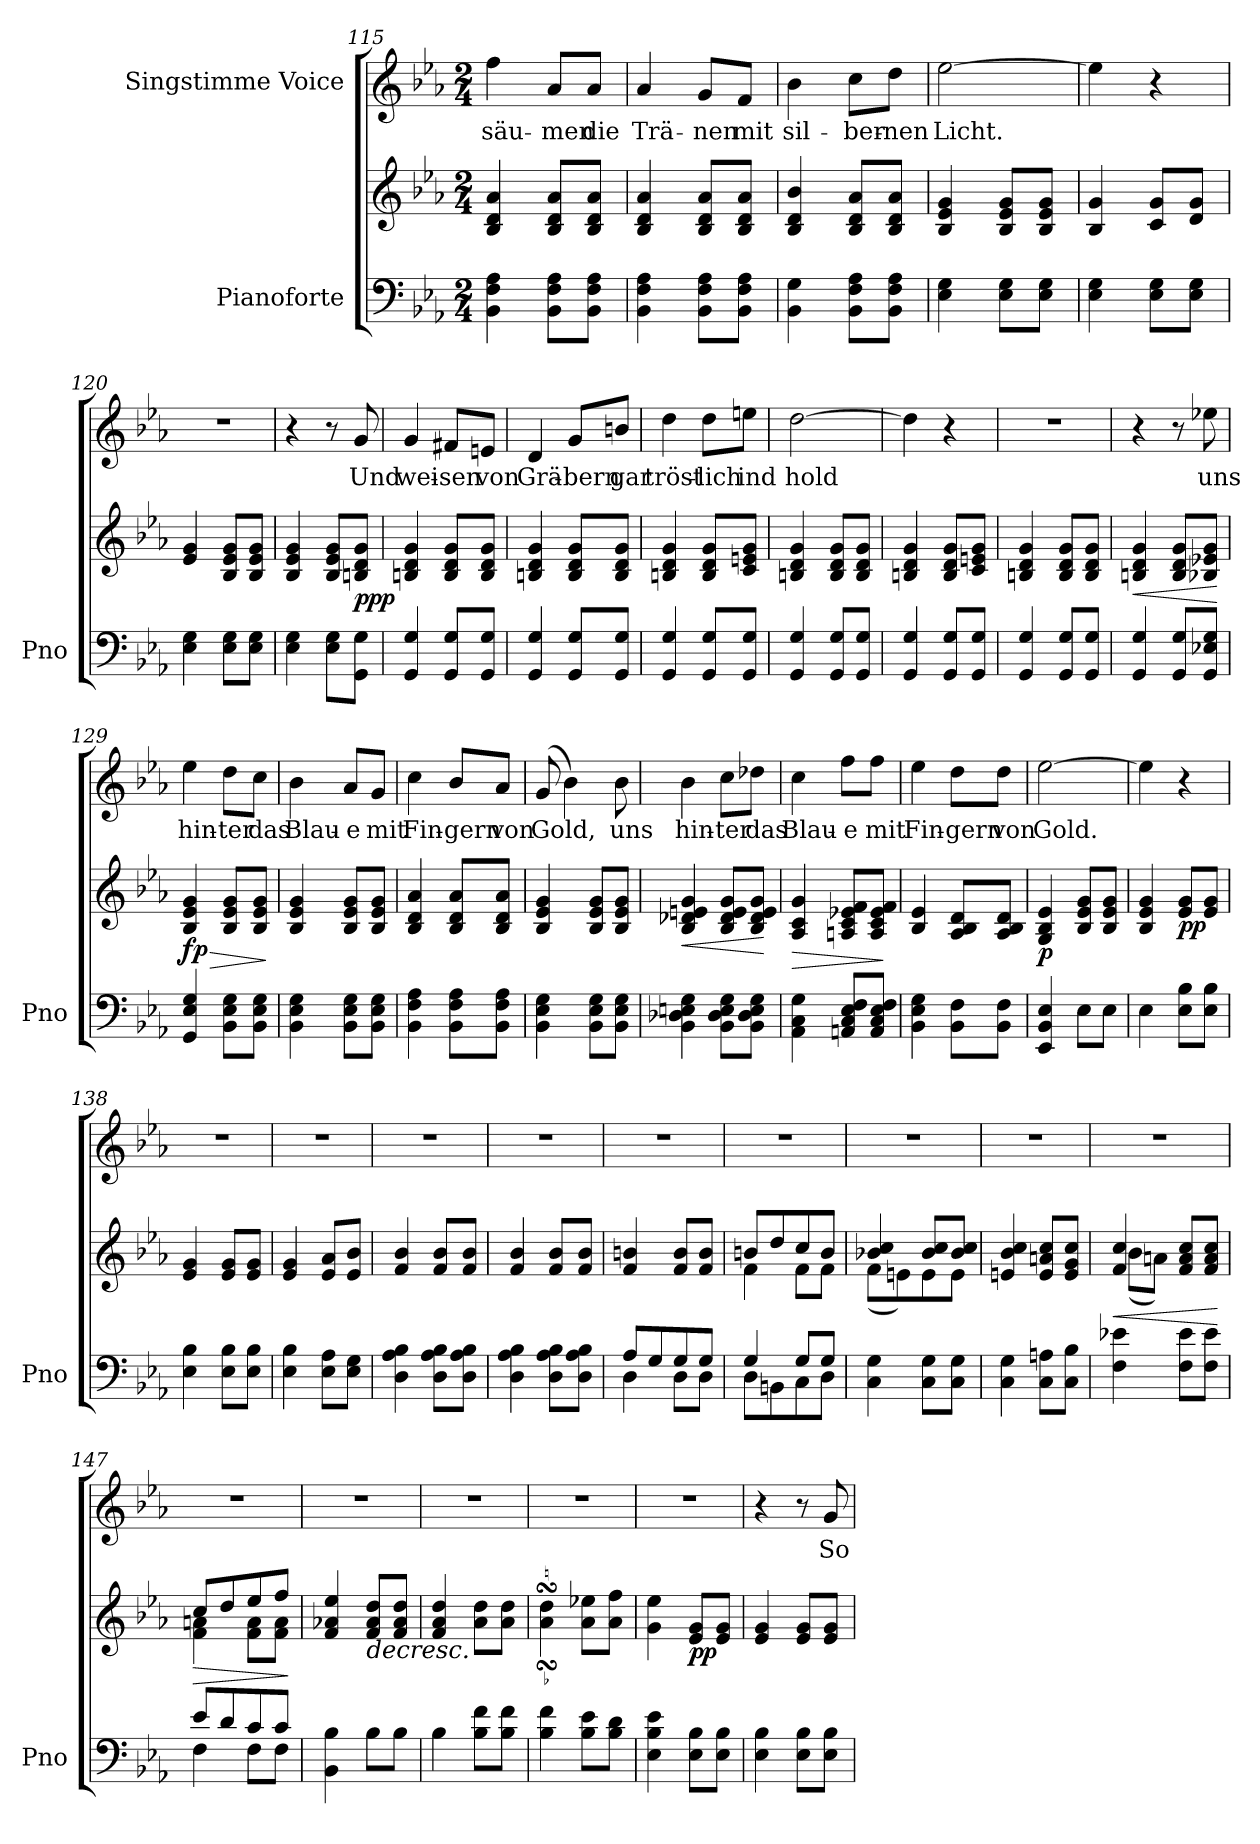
**kern	**kern	**dynam	**kern	**text
*part2	*part2	*part2	*part1	*part1
*staff3	*staff2	*staff2/3	*staff1	*staff1
*I"Pianoforte	*	*	*I"Singstimme                       Voice	*
*I'Pno	*	*	*	*
*clefF4	*clefG2	*	*clefG2	*
*k[b-e-a-]	*k[b-e-a-]	*	*k[b-e-a-]	*
*M2/4	*M2/4	*	*M2/4	*
=115	=115	=115	=115	=115
!	!	!	!	!LO:LY:b
4BB-\ 4F\ 4A-\	4B-/ 4d/ 4a-/	.	4ff\	säu-
!	!	!	!	!LO:LY:b
8BB-\ 8F\ 8A-\L	8B-/ 8d/ 8a-/L	.	8a-/L	-men
!	!	!	!	!LO:LY:b
8BB-\ 8F\ 8A-\J	8B-/ 8d/ 8a-/J	.	8a-/J	die
!!LO:LB:g=z
=116	=116	=116	=116	=116
!	!	!	!	!LO:LY:b
4BB-\ 4F\ 4A-\	4B-/ 4d/ 4a-/	.	4a-/	Trä-
!	!	!	!	!LO:LY:b
8BB-\ 8F\ 8A-\L	8B-/ 8d/ 8a-/L	.	8g/L	-nen
!	!	!	!	!LO:LY:b
8BB-\ 8F\ 8A-\J	8B-/ 8d/ 8a-/J	.	8f/J	mit
=117	=117	=117	=117	=117
!	!	!	!	!LO:LY:b
4BB-\ 4G\	4B-/ 4d/ 4b-/	.	4b-\	sil-
!	!	!	!	!LO:LY:b
8BB-\ 8F\ 8A-\L	8B-/ 8d/ 8a-/L	.	8cc\L	-ber-
!	!	!	!	!LO:LY:b
8BB-\ 8F\ 8A-\J	8B-/ 8d/ 8a-/J	.	8dd\J	-nen
=118	=118	=118	=118	=118
!	!	!	!	!LO:LY:b
4E-\ 4G\	4B-/ 4e-/ 4g/	.	[2ee-\	Licht.
8E-\ 8G\L	8B-/ 8e-/ 8g/L	.	.	.
8E-\ 8G\J	8B-/ 8e-/ 8g/J	.	.	.
=119	=119	=119	=119	=119
4E-\ 4G\	4B-/ 4g/	.	4ee-\]	.
8E-\ 8G\L	8c/ 8g/L	.	4r	.
8E-\ 8G\J	8d/ 8g/J	.	.	.
=120	=120	=120	=120	=120
4E-\ 4G\	4e-/ 4g/	.	2r	.
8E-\ 8G\L	8B-/ 8e-/ 8g/L	.	.	.
8E-\ 8G\J	8B-/ 8e-/ 8g/J	.	.	.
=121	=121	=121	=121	=121
4E-\ 4G\	4B-/ 4e-/ 4g/	.	4r	.
8E-\ 8G\L	8B-/ 8e-/ 8g/L	.	8r	.
!	!	!LO:DY:b	!	!LO:LY:b
8GG\ 8G\J	8Bn/ 8d/ 8g/J	ppp	8g/	Und
=122	=122	=122	=122	=122
!	!	!	!	!LO:LY:b
4GG/ 4G/	4Bn/ 4d/ 4g/	.	4g/	wei-
!	!	!	!	!LO:LY:b
8GG/ 8G/L	8B/ 8d/ 8g/L	.	8f#X/L	-sen
!	!	!	!	!LO:LY:b
8GG/ 8G/J	8B/ 8d/ 8g/J	.	8en/J	von
=123	=123	=123	=123	=123
!	!	!	!	!LO:LY:b
4GG/ 4G/	4Bn/ 4d/ 4g/	.	4d/	Grä-
!	!	!	!	!LO:LY:b
8GG/ 8G/L	8B/ 8d/ 8g/L	.	8g/L	-bern
!	!	!	!	!LO:LY:b
8GG/ 8G/J	8B/ 8d/ 8g/J	.	8bn/J	gar
!!LO:LB:g=z
=124	=124	=124	=124	=124
!	!	!	!	!LO:LY:b
4GG/ 4G/	4Bn/ 4d/ 4g/	.	4dd\	tröst-
!	!	!	!	!LO:LY:b
8GG/ 8G/L	8B/ 8d/ 8g/L	.	8dd\L	-lich
!	!	!	!	!LO:LY:b
8GG/ 8G/J	8c/ 8en/ 8g/J	.	8een\J	ind
=125	=125	=125	=125	=125
!	!	!	!	!LO:LY:b
4GG/ 4G/	4Bn/ 4d/ 4g/	.	[2dd\	hold
8GG/ 8G/L	8B/ 8d/ 8g/L	.	.	.
8GG/ 8G/J	8B/ 8d/ 8g/J	.	.	.
=126	=126	=126	=126	=126
4GG/ 4G/	4Bn/ 4d/ 4g/	.	4dd\]	.
8GG/ 8G/L	8B/ 8d/ 8g/L	.	4r	.
8GG/ 8G/J	8c/ 8en/ 8g/J	.	.	.
=127	=127	=127	=127	=127
4GG/ 4G/	4Bn/ 4d/ 4g/	.	2r	.
8GG/ 8G/L	8B/ 8d/ 8g/L	.	.	.
8GG/ 8G/J	8B/ 8d/ 8g/J	.	.	.
=128	=128	=128	=128	=128
!	!	!LO:HP:b	!	!
4GG/ 4G/	4Bn/ 4d/ 4g/	<	4r	.
8GG/ 8G/L	8B/ 8d/ 8g/L	.	8r	.
!	!	!	!	!LO:LY:b
8GG/ 8E-X/ 8G/J	8B-X/ 8e-X/ 8g/J	.	8ee-X\	uns
.	.	[	.	.
=129	=129	=129	=129	=129
!	!	!LO:HP:b	!	!LO:LY:b
!	!	!LO:DY:n=1:b	!	!
4GG/ 4E-/ 4G/	4B-/ 4e-/ 4g/	> fp	4ee-\	hin-
!	!	!	!	!LO:LY:b
8BB-\ 8E-\ 8G\L	8B-/ 8e-/ 8g/L	.	8dd\L	-ter
!	!	!	!	!LO:LY:b
8BB-\ 8E-\ 8G\J	8B-/ 8e-/ 8g/J	.	8cc\J	das
.	.	]	.	.
=130	=130	=130	=130	=130
!	!	!	!	!LO:LY:b
4BB-\ 4E-\ 4G\	4B-/ 4e-/ 4g/	.	4b-\	Blau-
!	!	!	!	!LO:LY:b
8BB-\ 8E-\ 8G\L	8B-/ 8e-/ 8g/L	.	8a-/L	-e
!	!	!	!	!LO:LY:b
8BB-\ 8E-\ 8G\J	8B-/ 8e-/ 8g/J	.	8g/J	mit
!!LO:LB:g=z
=131	=131	=131	=131	=131
!	!	!	!	!LO:LY:b
4BB-\ 4F\ 4A-\	4B-/ 4d/ 4a-/	.	4cc\	Fin-
!	!	!	!	!LO:LY:b
8BB-\ 8F\ 8A-\L	8B-/ 8d/ 8a-/L	.	8b-/L	-gern
!	!	!	!	!LO:LY:b
8BB-\ 8F\ 8A-\J	8B-/ 8d/ 8a-/J	.	8a-/J	von
=132	=132	=132	=132	=132
!	!	!	!	!LO:LY:b
4BB-\ 4E-\ 4G\	4B-/ 4e-/ 4g/	.	(>8g/	Gold,
.	.	.	4b-\)	.
8BB-\ 8E-\ 8G\L	8B-/ 8e-/ 8g/L	.	.	.
!	!	!	!	!LO:LY:b
8BB-\ 8E-\ 8G\J	8B-/ 8e-/ 8g/J	.	8b-\	uns
=133	=133	=133	=133	=133
!	!	!LO:HP:b	!	!LO:LY:b
4BB-\ 4D-X\ 4En\ 4G\	4B-/ 4d-X/ 4en/ 4g/	<	4b-\	hin-
!	!	!	!	!LO:LY:b
8BB-\ 8D-\ 8E\ 8G\L	8B-/ 8d-/ 8e/ 8g/L	.	8cc\L	-ter
!	!	!	!	!LO:LY:b
8BB-\ 8D-\ 8E\ 8G\J	8B-/ 8d-/ 8e/ 8g/J	.	8dd-X\J	das
.	.	[	.	.
=134	=134	=134	=134	=134
!	!	!LO:HP:b	!	!LO:LY:b
4AA-\ 4C\ 4G\	4A-/ 4c/ 4g/	>	4cc\	Blau-
!	!	!	!	!LO:LY:b
8AAn/ 8C/ 8E-/ 8F/L	8An/ 8c/ 8e-X/ 8f/L	.	8ff\L	-e
!	!	!	!	!LO:LY:b
8AA/ 8C/ 8E-/ 8F/J	8A/ 8c/ 8e-/ 8f/J	.	8ff\J	mit
.	.	]	.	.
=135	=135	=135	=135	=135
!	!	!	!	!LO:LY:b
4BB-\ 4E-\ 4G\	4B-/ 4e-/	.	4ee-\	Fin-
!	!	!	!	!LO:LY:b
8BB-\ 8F\L	8A-/ 8B-/ 8d/L	.	8dd\L	-gern
!	!	!	!	!LO:LY:b
8BB-\ 8F\J	8A-/ 8B-/ 8d/J	.	8dd\J	von
=136	=136	=136	=136	=136
!	!	!LO:DY:b	!	!LO:LY:b
4EE-/ 4BB-/ 4E-/	4G/ 4B-/ 4e-/	p	[2ee-\	Gold.
8E-\L	8B-/ 8e-/ 8g/L	.	.	.
8E-\J	8B-/ 8e-/ 8g/J	.	.	.
=137	=137	=137	=137	=137
4E-\	4B-/ 4e-/ 4g/	.	4ee-\]	.
!	!	!LO:DY:b	!	!
8E-\ 8B-\L	8e-/ 8g/L	pp	4r	.
8E-\ 8B-\J	8e-/ 8g/J	.	.	.
!!LO:LB:g=z
=138	=138	=138	=138	=138
4E-\ 4B-\	4e-/ 4g/	.	2r	.
8E-\ 8B-\L	8e-/ 8g/L	.	.	.
8E-\ 8B-\J	8e-/ 8g/J	.	.	.
=139	=139	=139	=139	=139
4E-\ 4B-\	4e-/ 4g/	.	2r	.
8E-\ 8A-\L	8e-/ 8a-/L	.	.	.
8E-\ 8G\J	8e-/ 8b-/J	.	.	.
=140	=140	=140	=140	=140
4D\ 4A-\ 4B-\	4f/ 4b-/	.	2r	.
8D\ 8A-\ 8B-\L	8f/ 8b-/L	.	.	.
8D\ 8A-\ 8B-\J	8f/ 8b-/J	.	.	.
=141	=141	=141	=141	=141
4D\ 4A-\ 4B-\	4f/ 4b-/	.	2r	.
8D\ 8A-\ 8B-\L	8f/ 8b-/L	.	.	.
8D\ 8A-\ 8B-\J	8f/ 8b-/J	.	.	.
=142	=142	=142	=142	=142
*^	*	*	*	*
8A-/L	4D\	4f/ 4bn/	.	2r	.
8G/	.	.	.	.	.
8G/	8D\L	8f/ 8b/L	.	.	.
8G/J	8D\J	8f/ 8b/J	.	.	.
=143	=143	=143	=143	=143	=143
*	*	*^	*	*	*
4G/	8D\L	8bn/L	4f\	.	2r	.
.	8BBn\	8dd/	.	.	.	.
8G/L	8C\	8cc/	8f\L	.	.	.
8G/J	8D\J	8b/J	8f\J	.	.	.
*v	*v	*	*	*	*	*
=144	=144	=144	=144	=144	=144
4C\ 4G\	4b-X/ 4cc/	(<8f\L	.	2r	.
.	.	8en\)	.	.	.
8C\ 8G\L	8b-/ 8cc/L	8e\	.	.	.
8C\ 8G\J	8b-/ 8cc/J	8e\J	.	.	.
=145	=145	=145	=145	=145	=145
!	!LO:TX:b:i:t=cresc.	!	!	!	!
*	*v	*v	*	*	*
4C\ 4G\	4en/ 4b-/ 4cc/	.	2r	.
8C\ 8An\L	8e/ 8an/ 8cc/L	.	.	.
8C\ 8B-\J	8e/ 8g/ 8cc/J	.	.	.
!!LO:PB:g=z
=146	=146	=146	=146	=146
!	!	!LO:HP:b	!	!
*	*^	*	*	*
4F\ 4e-X\	4f/ 4cc/	(<8b-\L	<	2r	.
.	.	8an\J)	.	.	.
8F\ 8e-\L	8f/ 8a/ 8cc/L	4ryy	.	.	.
8F\ 8e-\J	8f/ 8a/ 8cc/J	.	.	.	.
*	*v	*v	*	*	*
.	.	[	.	.
=147	=147	=147	=147	=147
*^	*	*	*	*
!	!	!	!LO:HP:b	!	!
*	*	*^	*	*	*
8e-/L	4F\	8cc/L	4f\ 4an\	>	2r	.
8d/	.	8dd/	.	.	.	.
8c/	8F\L	8ee-/	8f\ 8a\L	.	.	.
8c/J	8F\J	8ff/J	8f\ 8a\J	.	.	.
*v	*v	*	*	*	*	*
*	*v	*v	*	*	*
.	.	]	.	.
=148	=148	=148	=148	=148
4BB-\ 4B-\	4f/ 4a-X/ 4ee-/	.	2r	.
!	!LO:TX:b:i:t=decresc.	!	!	!
8B-\L	8f/ 8a-/ 8dd/L	.	.	.
8B-\J	8f/ 8a-/ 8dd/J	.	.	.
=149	=149	=149	=149	=149
4B-\	4f/ 4a-/ 4dd/	.	2r	.
8B-\ 8f\L	8a-\ 8dd\L	.	.	.
8B-\ 8f\J	8a-\ 8dd\J	.	.	.
=150	=150	=150	=150	=150
4B-\ 4f\	4a-\sSSS 4dd\sSSS	.	2r	.
8B-\ 8e-\L	8a-\ 8ee-\L	.	.	.
8B-\ 8d\J	8a-\ 8ff\J	.	.	.
=151	=151	=151	=151	=151
4E-\ 4B-\ 4e-\	4g\ 4ee-\	.	2r	.
!	!	!LO:DY:b	!	!
8E-\ 8B-\L	8e-/ 8g/L	pp	.	.
8E-\ 8B-\J	8e-/ 8g/J	.	.	.
=152	=152	=152	=152	=152
4E-\ 4B-\	4e-/ 4g/	.	4r	.
8E-\ 8B-\L	8e-/ 8g/L	.	8r	.
!	!	!	!	!LO:LY:b
8E-\ 8B-\J	8e-/ 8g/J	.	8g/	So
=	=	=	=	=
*-	*-	*-	*-	*-
